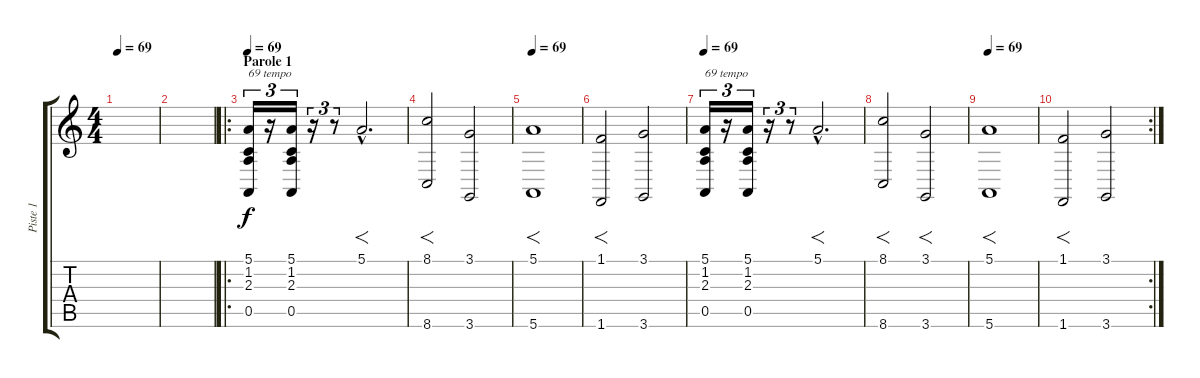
\track ("Piste 1" "Piste 1") {instrument stringensemble1}
\staff {score tabs}
\tuning (E4 B3 G3 D3 A2 E2) {hide}
\ts (4 4)
\tempo 69
\clef g2
\ks c
|
|
\ro
\section ("" "Parole 1")
\tempo 69
(5.1 1.2 2.3 0.5).16{tu (3 2) txt "69 tempo"} r.16{tu (3 2)} (5.1 1.2 2.3 0.5).16{tu (3 2)} r.16{tu (3 2)} r.8{tu (3 2)} 5.1{hac}.2{f d} |
(8.1 8.6).2{f} (3.1 3.6).2 |
\tempo 69
(5.1 5.6).1{f} |
(1.1 1.6).2{f} (3.1 3.6).2 |
\tempo 69
(5.1 1.2 2.3 0.5).16{tu (3 2) txt "69 tempo"} r.16{tu (3 2)} (5.1 1.2 2.3 0.5).16{tu (3 2)} r.16{tu (3 2)} r.8{tu (3 2)} 5.1{hac}.2{f d} |
(8.1 8.6).2{f} (3.1 3.6).2{f} |
\tempo 69
(5.1 5.6).1{f} |
\rc 2
(1.1 1.6).2{f} (3.1 3.6).2
